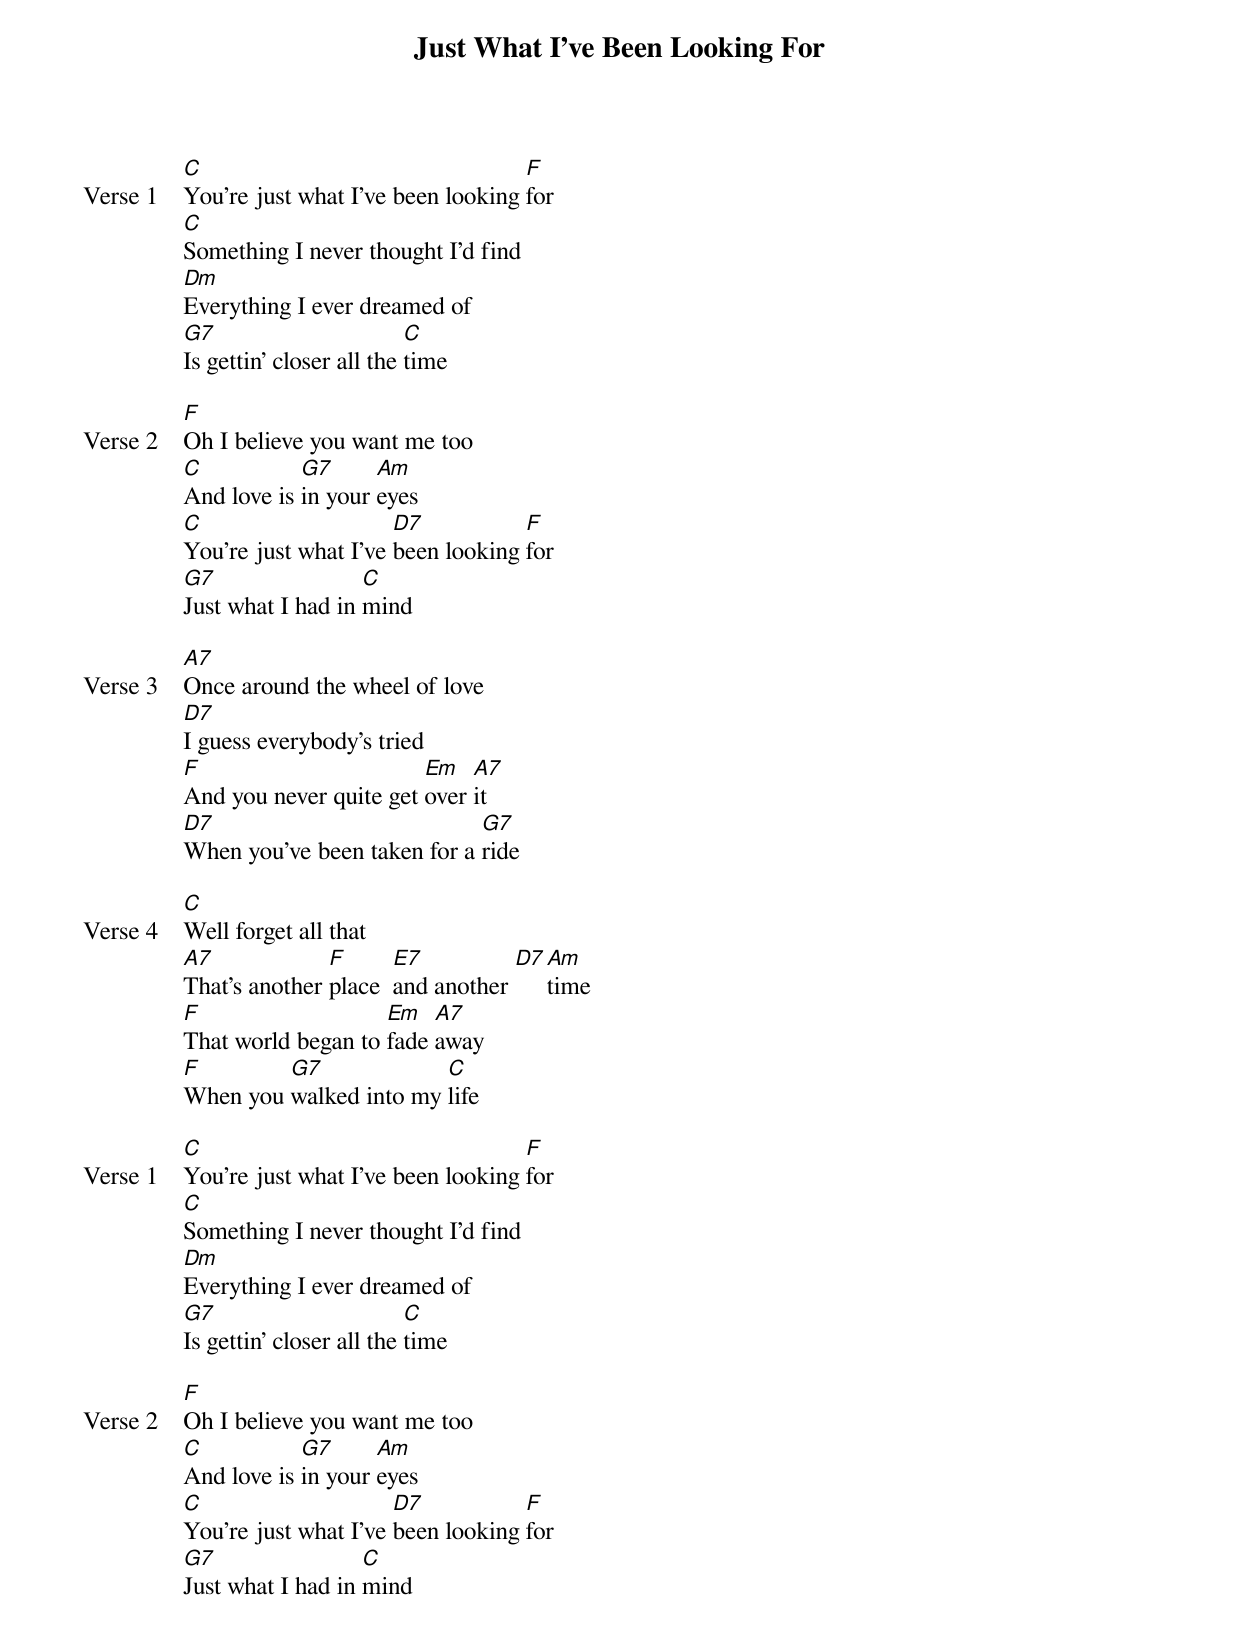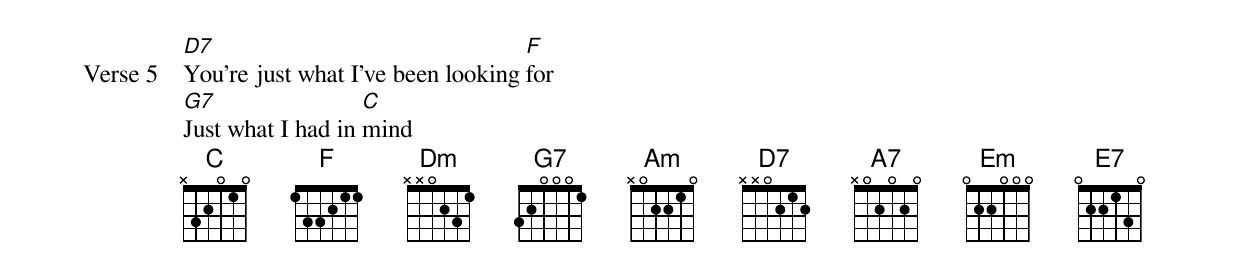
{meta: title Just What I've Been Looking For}
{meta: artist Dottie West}
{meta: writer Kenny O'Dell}

{start_of_verse: Verse 1}
[C]You're just what I've been looking [F]for
[C]Something I never thought I'd find
[Dm]Everything I ever dreamed of
[G7]Is gettin' closer all the [C]time
{end_of_verse}

{start_of_verse: Verse 2}
[F]Oh I believe you want me too
[C]And love is [G7]in your [Am]eyes
[C]You're just what I've [D7]been looking [F]for
[G7]Just what I had in [C]mind
{end_of_verse}

{start_of_verse: Verse 3}
[A7]Once around the wheel of love
[D7]I guess everybody's tried
[F]And you never quite get [Em]over [A7]it
[D7]When you've been taken for a [G7]ride
{end_of_verse}

{start_of_verse: Verse 4}
[C]Well forget all that
[A7]That's another [F]place  [E7]and another [D7][Am]time
[F]That world began to [Em]fade [A7]away
[F]When you [G7]walked into my [C]life
{end_of_verse}

{start_of_verse: Verse 1}
[C]You're just what I've been looking [F]for
[C]Something I never thought I'd find
[Dm]Everything I ever dreamed of
[G7]Is gettin' closer all the [C]time
{end_of_verse}

{start_of_verse: Verse 2}
[F]Oh I believe you want me too
[C]And love is [G7]in your [Am]eyes
[C]You're just what I've [D7]been looking [F]for
[G7]Just what I had in [C]mind
{end_of_verse}

{start_of_verse: Verse 5}
[D7]You're just what I've been looking [F]for
[G7]Just what I had in [C]mind
{end_of_verse}
